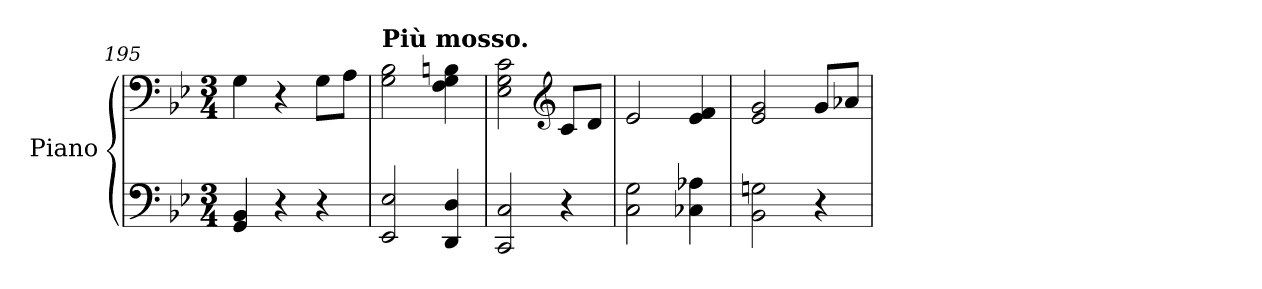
**kern	**kern
*part1	*part1
*staff2	*staff1
*I"Piano	*
*I'Pno.	*
*clefF4	*clefF4
*k[b-e-]	*k[b-e-]
*M3/4	*M3/4
=195	=195
4GG/ 4BB-/	4G\
4r	4r
4r	8G\L
.	8A\J
=196	=196
*	*MM430
!	!LO:TX:a:B:t=Più mosso.
2EE-/ 2E-/	2G\ 2B-\
4DD/ 4D/	4F\ 4G\ 4Bn\
=197	=197
2CC/ 2C/	2E-\ 2G\ 2c\
*	*clefG2
4r	8c/L
.	8d/J
=198	=198
2C\ 2G\	2e-/
4C-X\ 4A-X\	4e-/ 4f/
=199	=199
2BB-\ 2Gn\	2e-/ 2g/
4r	8g/L
.	8a-X/J
=	=
*-	*-
